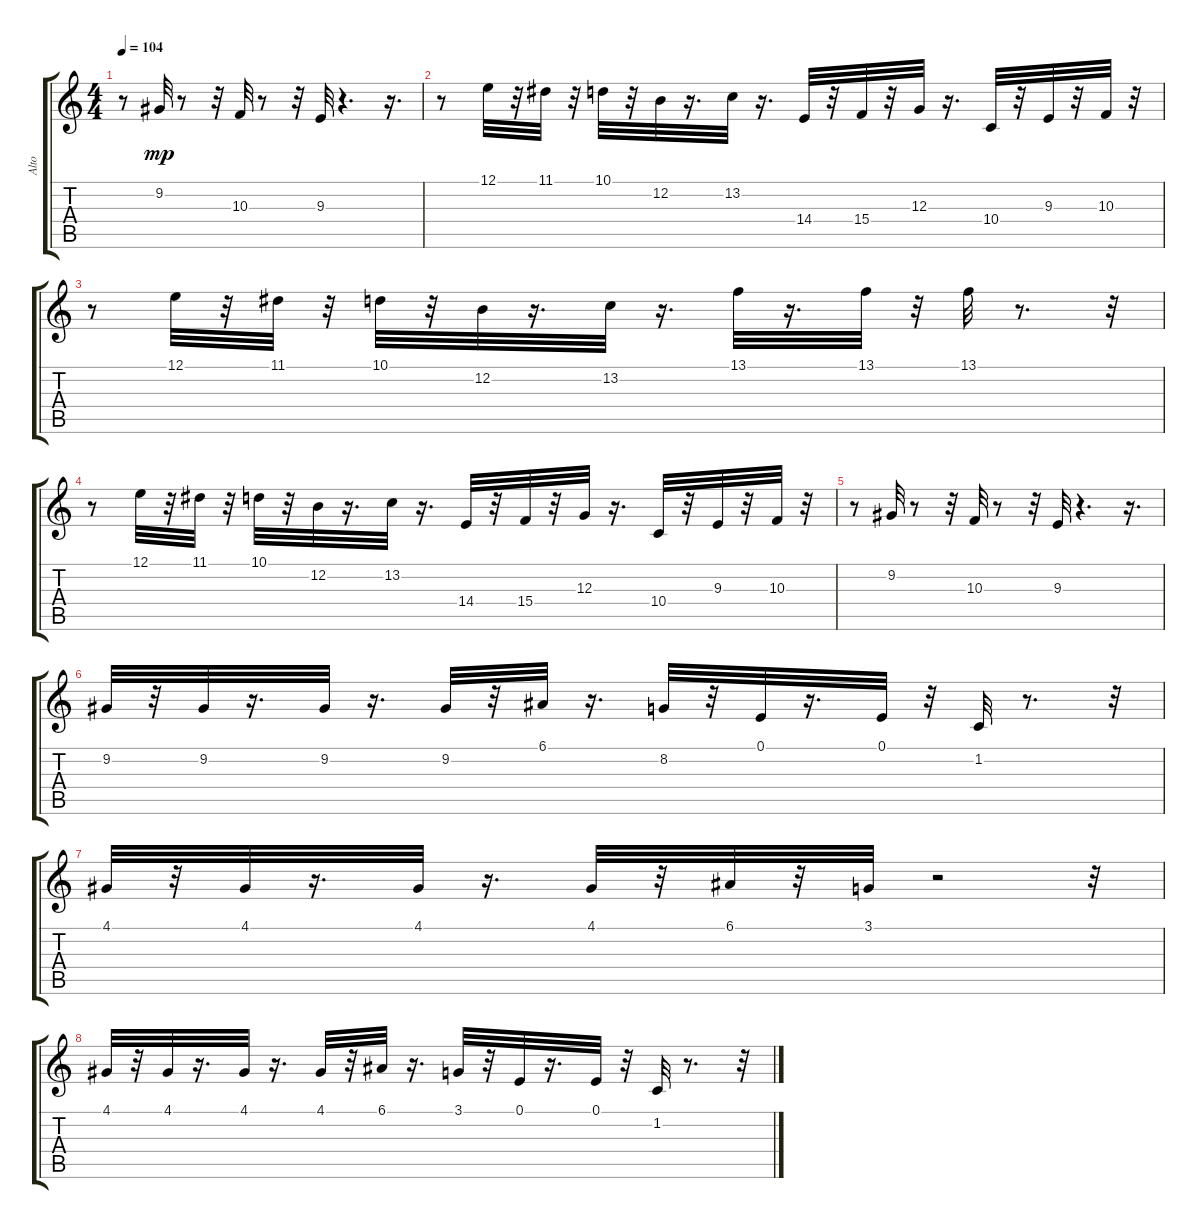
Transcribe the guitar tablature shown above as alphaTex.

\track ("Alto" "Alto") {instrument acousticgrandpiano}
\staff {score tabs}
\tuning (E4 B3 G3 D3 A2 E2) {hide}
\ts (4 4)
\tempo 104
\clef g2
\ks c
r.8{dy mp} 9.2.32 r.8 r.32 10.3.32 r.8 r.32 9.3.32 r.4{d} r.16{d} |
r.8 12.1.32 r.32 11.1.32 r.32 10.1.32 r.32 12.2.32 r.16{d} 13.2.32 r.16{d} 14.4.32 r.32 15.4.32 r.32 12.3.32 r.16{d} 10.4.32 r.32 9.3.32 r.32 10.3.32 r.32 |
r.8 12.1.32 r.32 11.1.32 r.32 10.1.32 r.32 12.2.32 r.16{d} 13.2.32 r.16{d} 13.1.32 r.16{d} 13.1.32 r.32 13.1.32 r.8{d} r.32 |
r.8 12.1.32 r.32 11.1.32 r.32 10.1.32 r.32 12.2.32 r.16{d} 13.2.32 r.16{d} 14.4.32 r.32 15.4.32 r.32 12.3.32 r.16{d} 10.4.32 r.32 9.3.32 r.32 10.3.32 r.32 |
r.8 9.2.32 r.8 r.32 10.3.32 r.8 r.32 9.3.32 r.4{d} r.16{d} |
9.2.32 r.32 9.2.32 r.16{d} 9.2.32 r.16{d} 9.2.32 r.32 6.1.32 r.16{d} 8.2.32 r.32 0.1.32 r.16{d} 0.1.32 r.32 1.2.32 r.8{d} r.32 |
4.1.32 r.32 4.1.32 r.16{d} 4.1.32 r.16{d} 4.1.32 r.32 6.1.32 r.32 3.1.32 r.2 r.32 |
4.1.32 r.32 4.1.32 r.16{d} 4.1.32 r.16{d} 4.1.32 r.32 6.1.32 r.16{d} 3.1.32 r.32 0.1.32 r.16{d} 0.1.32 r.32 1.2.32 r.8{d} r.32
